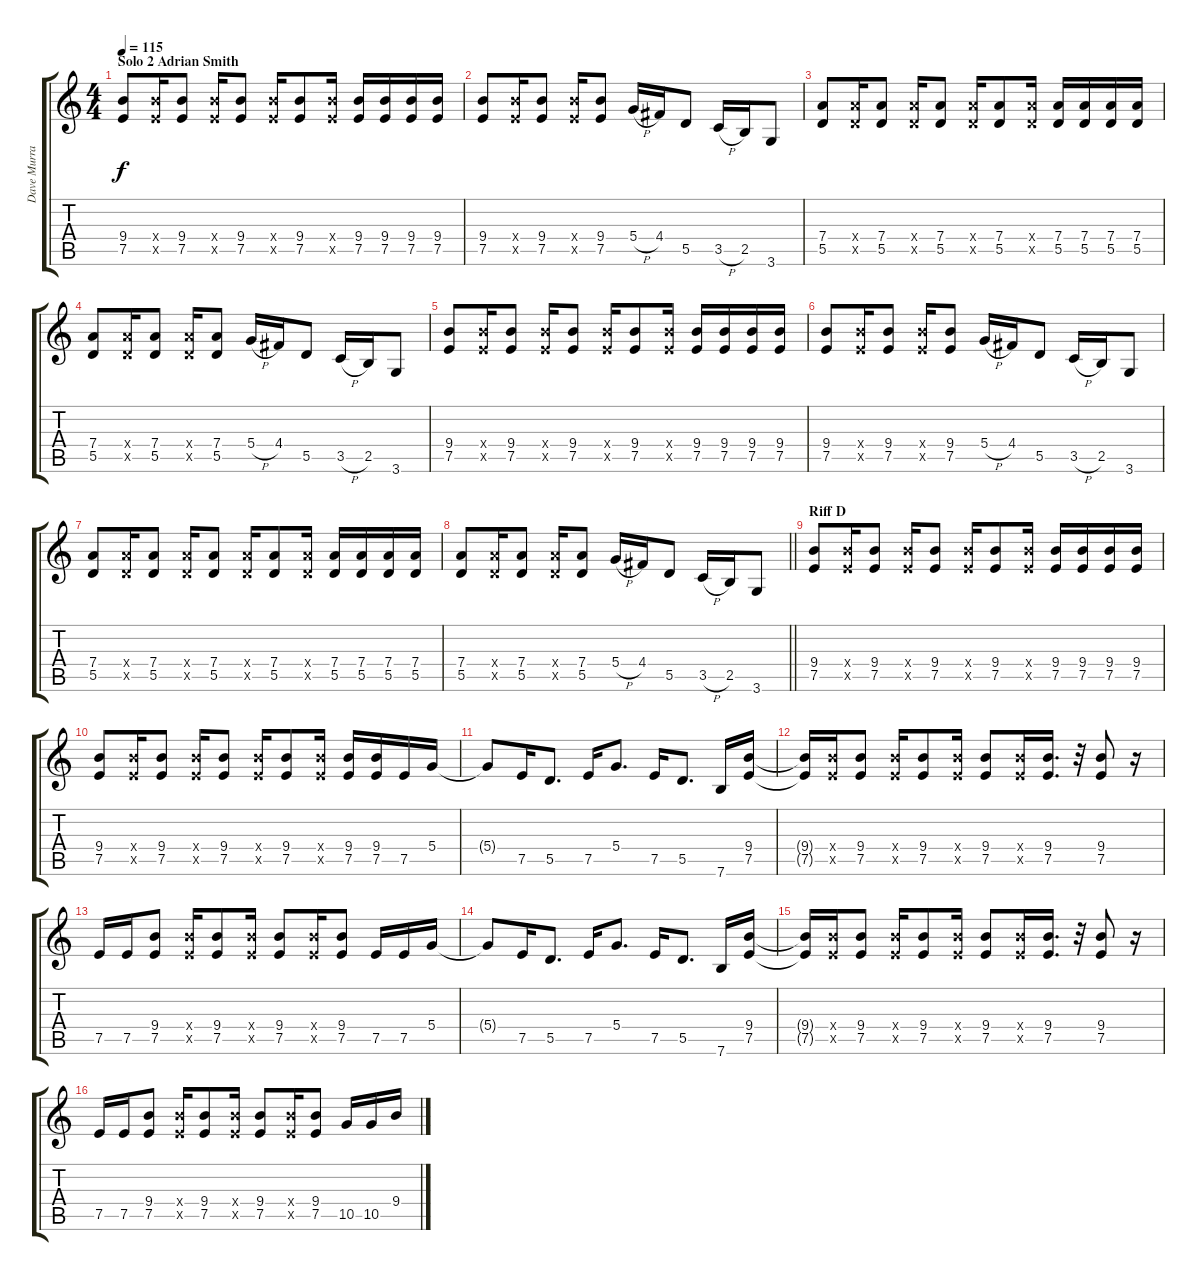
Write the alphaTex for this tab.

\track ("Dave Murray" "Dave Murra") {instrument distortionguitar}
\staff {score tabs}
\tuning (E4 B3 G3 D3 A2 E2) {hide}
\ts (4 4)
\section ("" "Solo 2 Adrian Smith")
\tempo 115
\clef g2
\ks c
(9.4 7.5).8{dy f volume 11} (9.4{x} 7.5{x}).16 (9.4 7.5).8 (9.4{x} 7.5{x}).16 (9.4 7.5).8 (9.4{x} 7.5{x}).16 (9.4 7.5).8 (9.4{x} 7.5{x}).16 (9.4 7.5).16 (9.4 7.5).16 (9.4 7.5).16 (9.4 7.5).16 |
(9.4 7.5).8 (9.4{x} 7.5{x}).16 (9.4 7.5).8 (9.4{x} 7.5{x}).16 (9.4 7.5).8 5.4{h}.16 4.4.16 5.5.8 3.5{h}.16 2.5.16 3.6.8 |
(7.4 5.5).8 (7.4{x} 5.5{x}).16 (7.4 5.5).8 (7.4{x} 5.5{x}).16 (7.4 5.5).8 (7.4{x} 5.5{x}).16 (7.4 5.5).8 (7.4{x} 5.5{x}).16 (7.4 5.5).16 (7.4 5.5).16 (7.4 5.5).16 (7.4 5.5).16 |
(7.4 5.5).8 (7.4{x} 5.5{x}).16 (7.4 5.5).8 (7.4{x} 5.5{x}).16 (7.4 5.5).8 5.4{h}.16 4.4.16 5.5.8 3.5{h}.16 2.5.16 3.6.8 |
(9.4 7.5).8 (9.4{x} 7.5{x}).16 (9.4 7.5).8 (9.4{x} 7.5{x}).16 (9.4 7.5).8 (9.4{x} 7.5{x}).16 (9.4 7.5).8 (9.4{x} 7.5{x}).16 (9.4 7.5).16 (9.4 7.5).16 (9.4 7.5).16 (9.4 7.5).16 |
(9.4 7.5).8 (9.4{x} 7.5{x}).16 (9.4 7.5).8 (9.4{x} 7.5{x}).16 (9.4 7.5).8 5.4{h}.16 4.4.16 5.5.8 3.5{h}.16 2.5.16 3.6.8 |
(7.4 5.5).8 (7.4{x} 5.5{x}).16 (7.4 5.5).8 (7.4{x} 5.5{x}).16 (7.4 5.5).8 (7.4{x} 5.5{x}).16 (7.4 5.5).8 (7.4{x} 5.5{x}).16 (7.4 5.5).16 (7.4 5.5).16 (7.4 5.5).16 (7.4 5.5).16 |
\barLineRight lightlight
(7.4 5.5).8 (7.4{x} 5.5{x}).16 (7.4 5.5).8 (7.4{x} 5.5{x}).16 (7.4 5.5).8 5.4{h}.16 4.4.16 5.5.8 3.5{h}.16 2.5.16 3.6.8 |
\section ("" "Riff D")
(9.4 7.5).8 (9.4{x} 7.5{x}).16 (9.4 7.5).8 (9.4{x} 7.5{x}).16 (9.4 7.5).8 (9.4{x} 7.5{x}).16 (9.4 7.5).8 (9.4{x} 7.5{x}).16 (9.4 7.5).16 (9.4 7.5).16 (9.4 7.5).16 (9.4 7.5).16 |
(9.4 7.5).8 (9.4{x} 7.5{x}).16 (9.4 7.5).8 (9.4{x} 7.5{x}).16 (9.4 7.5).8 (9.4{x} 7.5{x}).16 (9.4 7.5).8 (9.4{x} 7.5{x}).16 (9.4 7.5).16 (9.4 7.5).16 7.5.16 5.4.16 |
5.4{t}.8 7.5.16 5.5.8{d} 7.5.16 5.4.8{d} 7.5.16 5.5.8{d} 7.6.16 (9.4 7.5).16 |
(9.4{t} 7.5{t}).16 (9.4{x} 7.5{x}).16 (9.4 7.5).8 (9.4{x} 7.5{x}).16 (9.4 7.5).8 (9.4{x} 7.5{x}).16 (9.4 7.5).8 (9.4{x} 7.5{x}).16 (9.4 7.5).16{d} r.32 (9.4 7.5).8 r.16 |
7.5.16 7.5.16 (9.4 7.5).8 (9.4{x} 7.5{x}).16 (9.4 7.5).8 (9.4{x} 7.5{x}).16 (9.4 7.5).8 (9.4{x} 7.5{x}).16 (9.4 7.5).8 7.5.16 7.5.16 5.4.16 |
5.4{t}.8 7.5.16 5.5.8{d} 7.5.16 5.4.8{d} 7.5.16 5.5.8{d} 7.6.16 (9.4 7.5).16 |
(9.4{t} 7.5{t}).16 (9.4{x} 7.5{x}).16 (9.4 7.5).8 (9.4{x} 7.5{x}).16 (9.4 7.5).8 (9.4{x} 7.5{x}).16 (9.4 7.5).8 (9.4{x} 7.5{x}).16 (9.4 7.5).16{d} r.32 (9.4 7.5).8 r.16 |
7.5.16 7.5.16 (9.4 7.5).8 (9.4{x} 7.5{x}).16 (9.4 7.5).8 (9.4{x} 7.5{x}).16 (9.4 7.5).8 (9.4{x} 7.5{x}).16 (9.4 7.5).8 10.5.16 10.5.16 9.4.16
